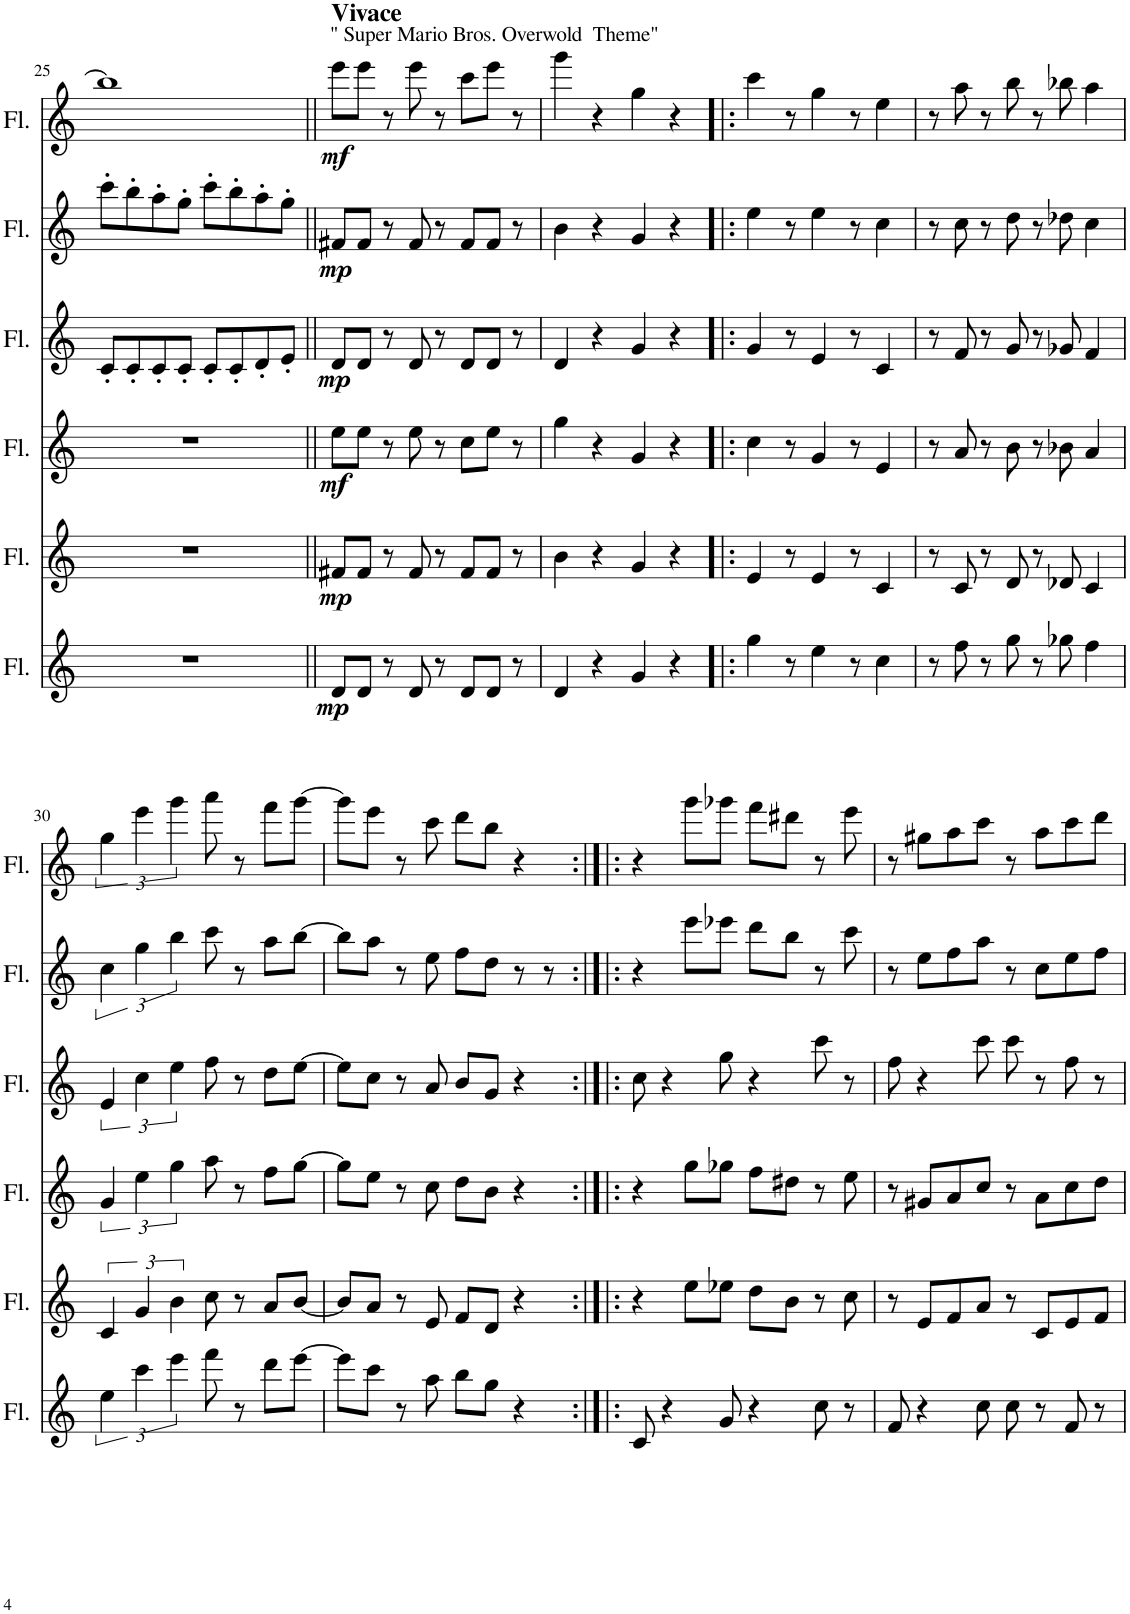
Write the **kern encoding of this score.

**kern	**dynam	**kern	**dynam	**kern	**dynam	**kern	**dynam	**kern	**dynam	**kern	**dynam
*part6	*part6	*part5	*part5	*part4	*part4	*part3	*part3	*part2	*part2	*part1	*part1
*staff6	*staff6	*staff5	*staff5	*staff4	*staff4	*staff3	*staff3	*staff2	*staff2	*staff1	*staff1
*I"Flute	*	*I"Flute	*	*I"Flute	*	*I"Flute	*	*I"Flute	*	*I"Flute	*
*I'Fl.	*	*I'Fl.	*	*I'Fl.	*	*I'Fl.	*	*I'Fl.	*	*I'Fl.	*
!!LO:PB:g=z
*clefG2	*	*clefG2	*	*clefG2	*	*clefG2	*	*clefG2	*	*clefG2	*
*k[]	*	*k[]	*	*k[]	*	*k[]	*	*k[]	*	*k[]	*
*M4/4	*	*M4/4	*	*M4/4	*	*M4/4	*	*M4/4	*	*M4/4	*
=25	=25	=25	=25	=25	=25	=25	=25	=25	=25	=25	=25
1r	.	1r	.	1r	.	8c'/L	.	8ccc'\L	.	1bb]	.
.	.	.	.	.	.	8c'/	.	8bb'\	.	.	.
.	.	.	.	.	.	8c'/	.	8aa'\	.	.	.
.	.	.	.	.	.	8c'/J	.	8gg'\J	.	.	.
.	.	.	.	.	.	8c'/L	.	8ccc'\L	.	.	.
.	.	.	.	.	.	8c'/	.	8bb'\	.	.	.
.	.	.	.	.	.	8d'/	.	8aa'\	.	.	.
.	.	.	.	.	.	8e'/J	.	8gg'\J	.	.	.
=26||	=26||	=26||	=26||	=26||	=26||	=26||	=26||	=26||	=26||	=26||	=26||
!	!	!	!	!	!	!	!	!	!	!LO:TX:a:t=" Super Mario Bros. Overwold  Theme"	!
!	!	!	!	!	!	!	!	!	!	!LO:TX:a:B:t=Vivace	!
!	!LO:DY:b	!	!LO:DY:b	!	!LO:DY:b	!	!LO:DY:b	!	!LO:DY:b	!	!LO:DY:b
8d/L	mp	8f#X/L	mp	8ee\L	mf	8d/L	mp	8f#X/L	mp	8eee\L	mf
8d/J	.	8f#/J	.	8ee\J	.	8d/J	.	8f#/J	.	8eee\J	.
8r	.	8r	.	8r	.	8r	.	8r	.	8r	.
8d/	.	8f#/	.	8ee\	.	8d/	.	8f#/	.	8eee\	.
8r	.	8r	.	8r	.	8r	.	8r	.	8r	.
8d/L	.	8f#/L	.	8cc\L	.	8d/L	.	8f#/L	.	8ccc\L	.
8d/J	.	8f#/J	.	8ee\J	.	8d/J	.	8f#/J	.	8eee\J	.
8r	.	8r	.	8r	.	8r	.	8r	.	8r	.
=27	=27	=27	=27	=27	=27	=27	=27	=27	=27	=27	=27
4d/	.	4b\	.	4gg\	.	4d/	.	4b\	.	4ggg\	.
4r	.	4r	.	4r	.	4r	.	4r	.	4r	.
4g/	.	4g/	.	4g/	.	4g/	.	4g/	.	4gg\	.
4r	.	4r	.	4r	.	4r	.	4r	.	4r	.
=28!|:	=28!|:	=28!|:	=28!|:	=28!|:	=28!|:	=28!|:	=28!|:	=28!|:	=28!|:	=28!|:	=28!|:
4gg\	.	4e/	.	4cc\	.	4g/	.	4ee\	.	4ccc\	.
8r	.	8r	.	8r	.	8r	.	8r	.	8r	.
4ee\	.	4e/	.	4g/	.	4e/	.	4ee\	.	4gg\	.
8r	.	8r	.	8r	.	8r	.	8r	.	8r	.
4cc\	.	4c/	.	4e/	.	4c/	.	4cc\	.	4ee\	.
=29	=29	=29	=29	=29	=29	=29	=29	=29	=29	=29	=29
8r	.	8r	.	8r	.	8r	.	8r	.	8r	.
8ff\	.	8c/	.	8a/	.	8f/	.	8cc\	.	8aa\	.
8r	.	8r	.	8r	.	8r	.	8r	.	8r	.
8gg\	.	8d/	.	8b\	.	8g/	.	8dd\	.	8bb\	.
8r	.	8r	.	8r	.	8r	.	8r	.	8r	.
8gg-X\	.	8d-X/	.	8b-X\	.	8g-X/	.	8dd-X\	.	8bb-X\	.
4ff\	.	4c/	.	4a/	.	4f/	.	4cc\	.	4aa\	.
!!LO:LB:g=z
=30	=30	=30	=30	=30	=30	=30	=30	=30	=30	=30	=30
6ee\	.	6c/	.	6g/	.	6e/	.	6cc\	.	6gg\	.
6ccc\	.	6g/	.	6ee\	.	6cc\	.	6gg\	.	6eee\	.
6eee\	.	6b\	.	6gg\	.	6ee\	.	6bb\	.	6ggg\	.
8fff\	.	8cc\	.	8aa\	.	8ff\	.	8ccc\	.	8aaa\	.
8r	.	8r	.	8r	.	8r	.	8r	.	8r	.
8ddd\L	.	8a/L	.	8ff\L	.	8dd\L	.	8aa\L	.	8fff\L	.
[8eee\J	.	[8b/J	.	[8gg\J	.	[8ee\J	.	[8bb\J	.	[8ggg\J	.
=31	=31	=31	=31	=31	=31	=31	=31	=31	=31	=31	=31
8eee\L]	.	8b/L]	.	8gg\L]	.	8ee\L]	.	8bb\L]	.	8ggg\L]	.
8ccc\J	.	8a/J	.	8ee\J	.	8cc\J	.	8aa\J	.	8eee\J	.
8r	.	8r	.	8r	.	8r	.	8r	.	8r	.
8aa\	.	8e/	.	8cc\	.	8a/	.	8ee\	.	8ccc\	.
8bb\L	.	8f/L	.	8dd\L	.	8b/L	.	8ff\L	.	8ddd\L	.
8gg\J	.	8d/J	.	8b\J	.	8g/J	.	8dd\J	.	8bb\J	.
4r	.	4r	.	4r	.	4r	.	8r	.	4r	.
.	.	.	.	.	.	.	.	8r	.	.	.
=32:|!|:	=32:|!|:	=32:|!|:	=32:|!|:	=32:|!|:	=32:|!|:	=32:|!|:	=32:|!|:	=32:|!|:	=32:|!|:	=32:|!|:	=32:|!|:
8c/	.	4r	.	4r	.	8cc\	.	4r	.	4r	.
4r	.	.	.	.	.	4r	.	.	.	.	.
.	.	8ee\L	.	8gg\L	.	.	.	8eee\L	.	8ggg\L	.
8g/	.	8ee-X\J	.	8gg-X\J	.	8gg\	.	8eee-X\J	.	8ggg-X\J	.
4r	.	8dd\L	.	8ff\L	.	4r	.	8ddd\L	.	8fff\L	.
.	.	8b\J	.	8dd#X\J	.	.	.	8bb\J	.	8ddd#X\J	.
8cc\	.	8r	.	8r	.	8ccc\	.	8r	.	8r	.
8r	.	8cc\	.	8ee\	.	8r	.	8ccc\	.	8eee\	.
=33	=33	=33	=33	=33	=33	=33	=33	=33	=33	=33	=33
8f/	.	8r	.	8r	.	8ff\	.	8r	.	8r	.
4r	.	8e/L	.	8g#X/L	.	4r	.	8ee\L	.	8gg#X\L	.
.	.	8f/	.	8a/	.	.	.	8ff\	.	8aa\	.
8cc\	.	8a/J	.	8cc/J	.	8ccc\	.	8aa\J	.	8ccc\J	.
8cc\	.	8r	.	8r	.	8ccc\	.	8r	.	8r	.
8r	.	8c/L	.	8a\L	.	8r	.	8cc\L	.	8aa\L	.
8f/	.	8e/	.	8cc\	.	8ff\	.	8ee\	.	8ccc\	.
8r	.	8f/J	.	8dd\J	.	8r	.	8ff\J	.	8ddd\J	.
=	=	=	=	=	=	=	=	=	=	=	=
*-	*-	*-	*-	*-	*-	*-	*-	*-	*-	*-	*-
